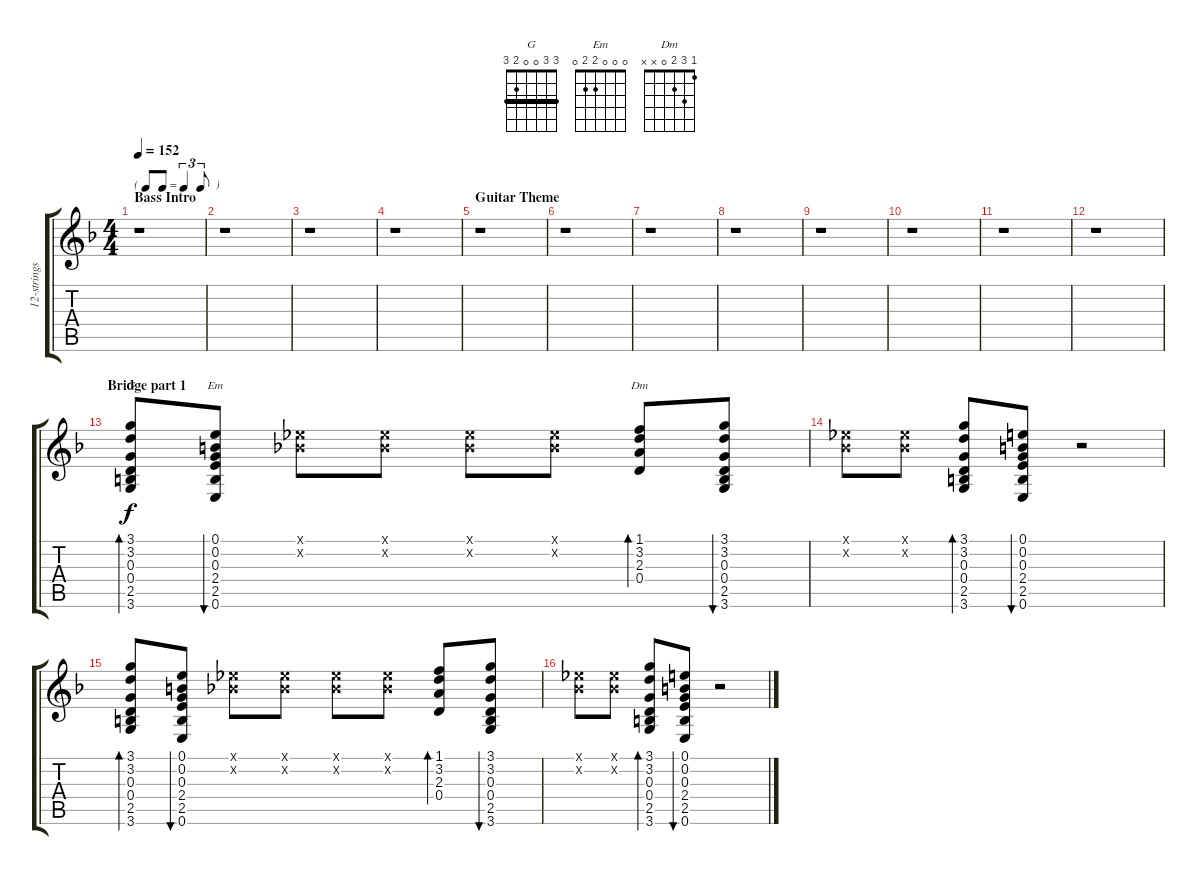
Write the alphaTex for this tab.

\track ("12-strings Guitar" "12-strings") {instrument acousticguitarsteel}
\staff {score tabs}
\tuning (E4 B3 G3 D3 A2 E2) {hide}
\chord ("G" 3 3 0 0 2 3) {barre 3}
\chord ("Em" 0 0 0 2 2 0)
\chord ("Dm" 1 3 2 0 x x)
\ts (4 4)
\tf triplet8th
\section ("" "Bass Intro")
\tempo 152
\clef g2
\ks f
r.1{dy f instrument acousticguitarsteel} |
r.1 |
r.1 |
r.1 |
\section ("" "Guitar Theme")
r.1 |
r.1 |
r.1 |
r.1 |
r.1 |
r.1 |
r.1 |
r.1 |
\section ("" "Bridge part 1")
(3.1 3.2 0.3 0.4 2.5 3.6).8{bd 30 ch "G"} (0.1 0.2 0.3 2.4 2.5 0.6).8{bu 30 ch "Em"} (-1.1{x} -1.2{x}).8 (-1.1{x} -1.2{x}).8 (-1.1{x} -1.2{x}).8 (-1.1{x} -1.2{x}).8 (1.1 3.2 2.3 0.4).8{bd 30 ch "Dm"} (3.1 3.2 0.3 0.4 2.5 3.6).8{bu 30} |
(-1.1{x} -1.2{x}).8 (-1.1{x} -1.2{x}).8 (3.1 3.2 0.3 0.4 2.5 3.6).8{bd 30} (0.1 0.2 0.3 2.4 2.5 0.6).8{bu 30} r.2 |
(3.1 3.2 0.3 0.4 2.5 3.6).8{bd 30} (0.1 0.2 0.3 2.4 2.5 0.6).8{bu 30} (-1.1{x} -1.2{x}).8 (-1.1{x} -1.2{x}).8 (-1.1{x} -1.2{x}).8 (-1.1{x} -1.2{x}).8 (1.1 3.2 2.3 0.4).8{bd 30} (3.1 3.2 0.3 0.4 2.5 3.6).8{bu 30} |
(-1.1{x} -1.2{x}).8 (-1.1{x} -1.2{x}).8 (3.1 3.2 0.3 0.4 2.5 3.6).8{bd 30} (0.1 0.2 0.3 2.4 2.5 0.6).8{bu 30} r.2
